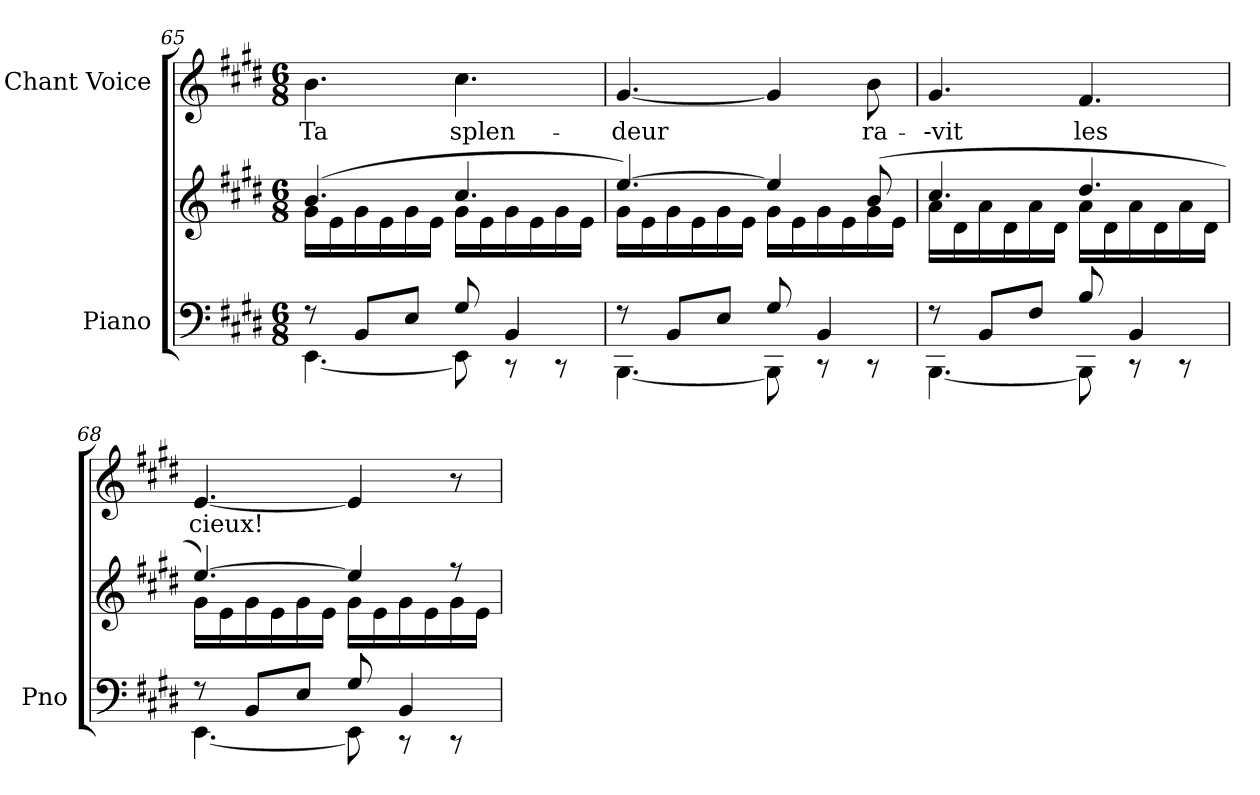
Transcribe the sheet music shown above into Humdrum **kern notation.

**kern	**kern	**kern	**text
*part2	*part2	*part1	*part1
*staff3	*staff2	*staff1	*staff1
*I"Piano	*	*I"Chant Voice	*
*I'Pno	*	*	*
!!LO:LB:g=z
*clefF4	*clefG2	*clefG2	*
*k[f#c#g#d#]	*k[f#c#g#d#]	*k[f#c#g#d#]	*
*M6/8	*M6/8	*M6/8	*
=65	=65	=65	=65
*^	*^	*	*
!	!	!	!	!	!LO:LY:b
8r	[4.EE\	(4.b/	16g#\LL	4.b\	Ta
.	.	.	16e\	.	.
8BB/L	.	.	16g#\	.	.
.	.	.	16e\	.	.
8E/J	.	.	16g#\	.	.
.	.	.	16e\JJ	.	.
!	!	!	!	!	!LO:LY:b
8G#/	8EE\]	4.cc#/	16g#\LL	4.cc#\	splen-
.	.	.	16e\	.	.
4BB/	8r	.	16g#\	.	.
.	.	.	16e\	.	.
.	8r	.	16g#\	.	.
.	.	.	16e\JJ	.	.
=66	=66	=66	=66	=66	=66
!	!	!	!	!	!LO:LY:b
8r	[4.BBB\	[4.ee/)	16g#\LL	[4.g#/	-deur
.	.	.	16e\	.	.
8BB/L	.	.	16g#\	.	.
.	.	.	16e\	.	.
8E/J	.	.	16g#\	.	.
.	.	.	16e\JJ	.	.
8G#/	8BBB\]	4ee/]	16g#\LL	4g#/]	.
.	.	.	16e\	.	.
4BB/	8r	.	16g#\	.	.
.	.	.	16e\	.	.
!	!	!	!	!	!LO:LY:b
.	8r	(8b/	16g#\	8b\	ra-
.	.	.	16e\JJ	.	.
!!LO:LB:g=z
=67	=67	=67	=67	=67	=67
!	!	!	!	!	!LO:LY:b
8r	[4.BBB\	4.cc#/	16a\LL	4.g#/	--vit
.	.	.	16d#\	.	.
8BB/L	.	.	16a\	.	.
.	.	.	16d#\	.	.
8F#/J	.	.	16a\	.	.
.	.	.	16d#\JJ	.	.
!	!	!	!	!	!LO:LY:b
8B/	8BBB\]	4.dd#/	16a\LL	4.f#/	les
.	.	.	16d#\	.	.
4BB/	8r	.	16a\	.	.
.	.	.	16d#\	.	.
.	8r	.	16a\	.	.
.	.	.	16d#\JJ	.	.
=68	=68	=68	=68	=68	=68
!	!	!	!	!	!LO:LY:b
8r	[4.EE\	[4.ee/)	16g#\LL	[4.e/	cieux!
.	.	.	16e\	.	.
8BB/L	.	.	16g#\	.	.
.	.	.	16e\	.	.
8E/J	.	.	16g#\	.	.
.	.	.	16e\JJ	.	.
8G#/	8EE\]	4ee/]	16g#\LL	4e/]	.
.	.	.	16e\	.	.
4BB/	8r	.	16g#\	.	.
.	.	.	16e\	.	.
.	8r	8r	16g#\	8r	.
.	.	.	16e\JJ	.	.
*v	*v	*	*	*	*
*	*v	*v	*	*
=	=	=	=
*-	*-	*-	*-
